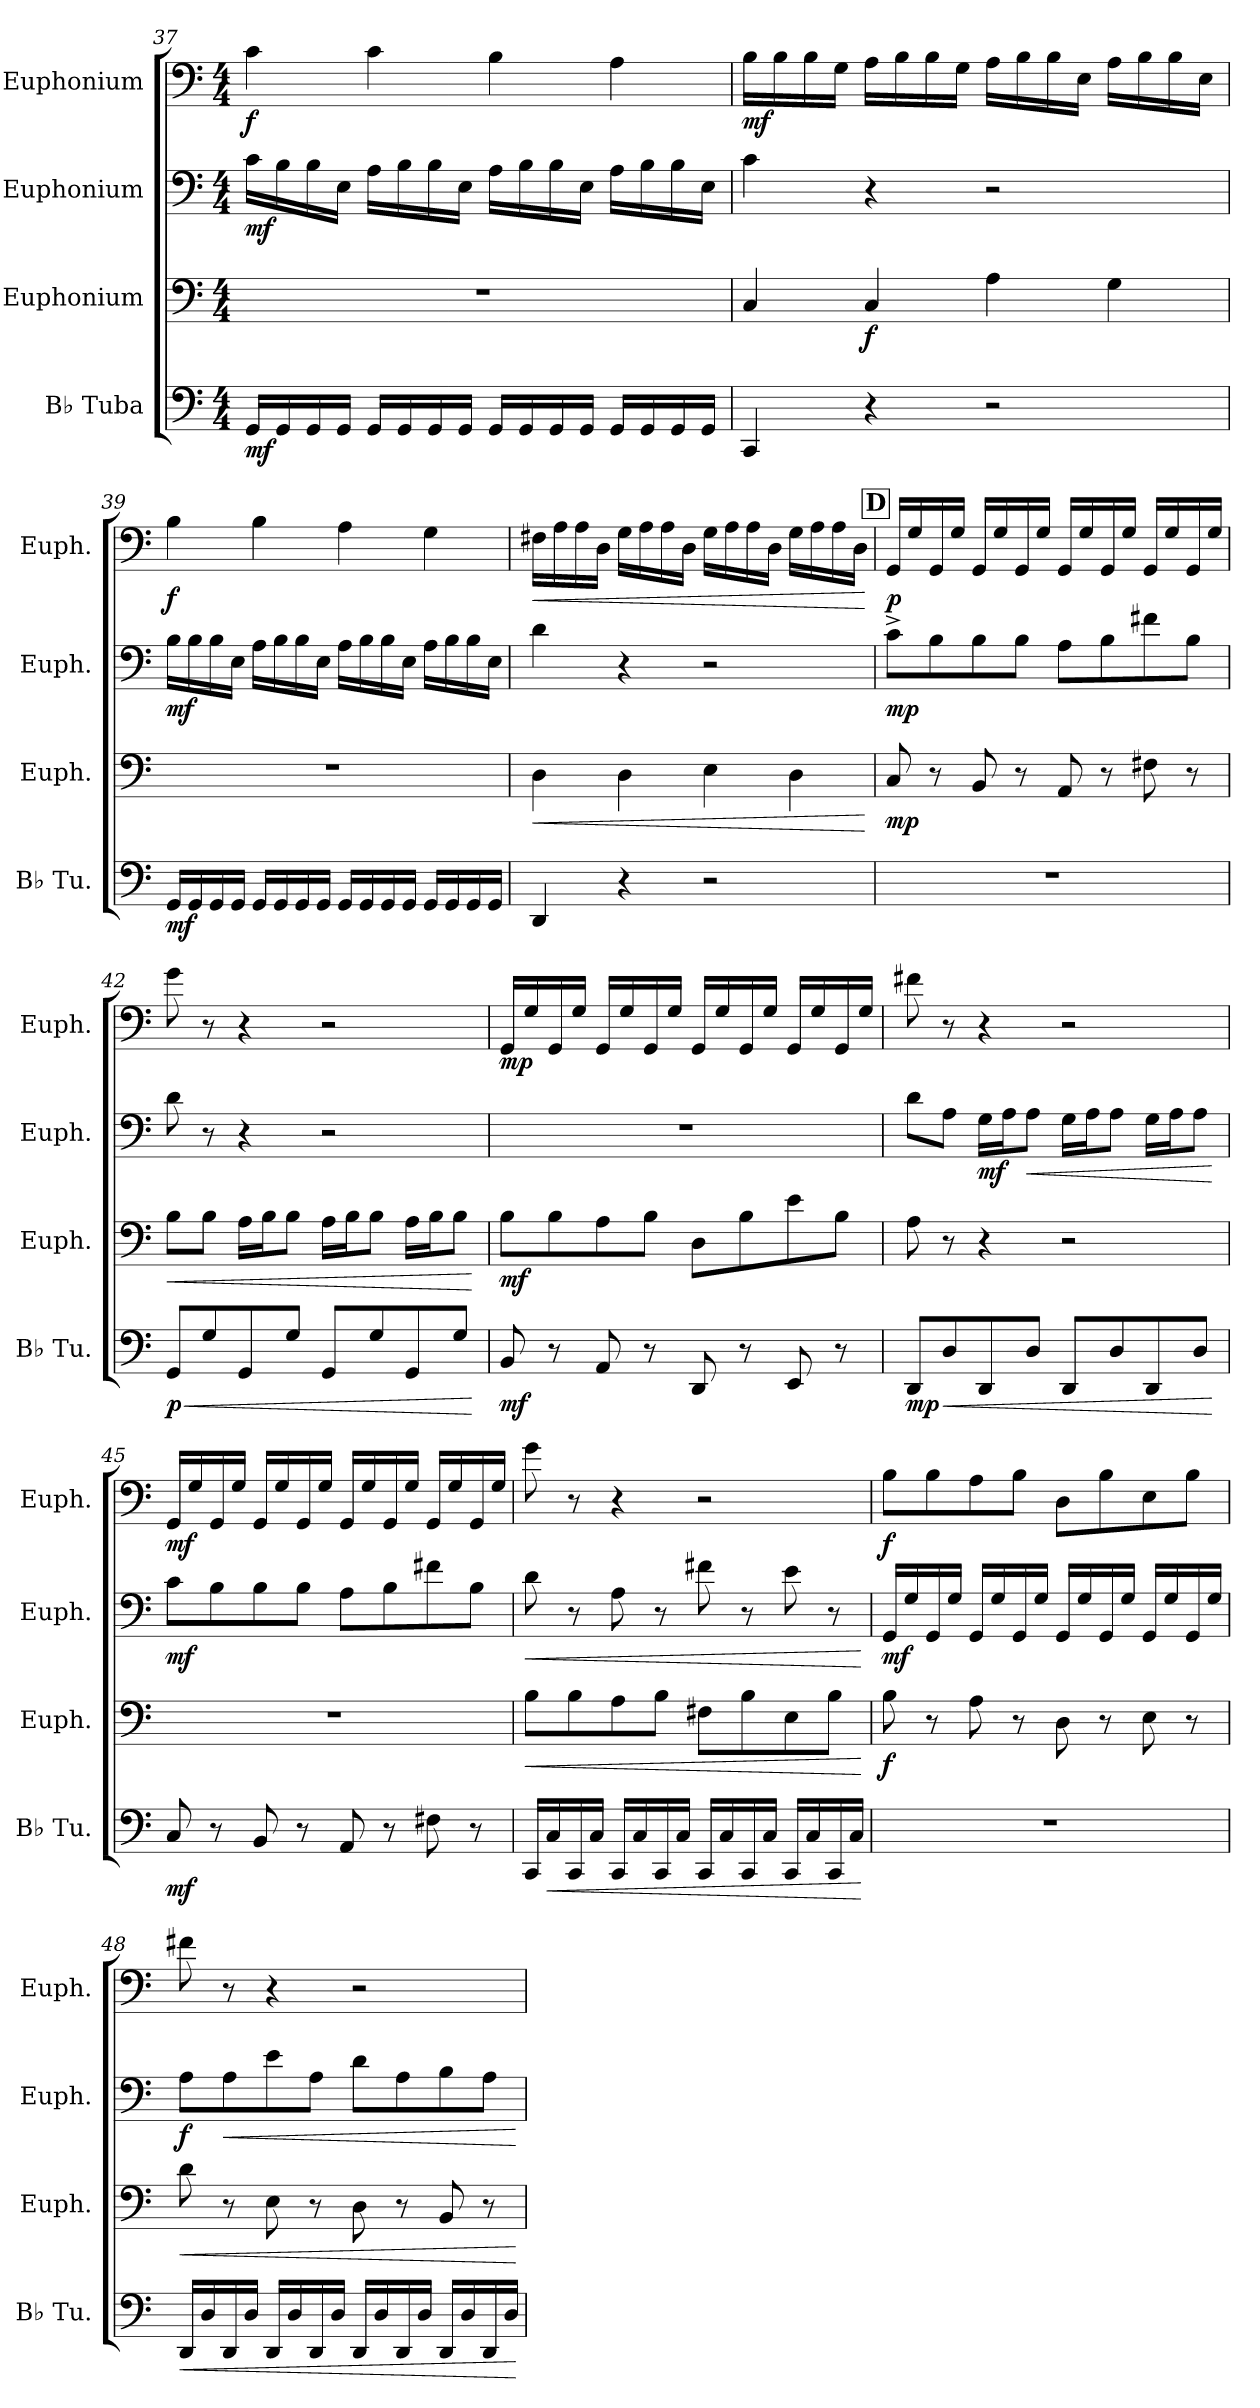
**kern	**dynam	**kern	**dynam	**kern	**dynam	**kern	**dynam
*part4	*part4	*part3	*part3	*part2	*part2	*part1	*part1
*staff4	*staff4	*staff3	*staff3	*staff2	*staff2	*staff1	*staff1
*I"B♭ Tuba	*	*I"Euphonium	*	*I"Euphonium	*	*I"Euphonium	*
*I'B♭ Tu.	*	*I'Euph.	*	*I'Euph.	*	*I'Euph.	*
*clefF4	*	*clefF4	*	*clefF4	*	*clefF4	*
*k[]	*	*k[]	*	*k[]	*	*k[]	*
*M4/4	*	*M4/4	*	*M4/4	*	*M4/4	*
=37	=37	=37	=37	=37	=37	=37	=37
!	!LO:DY:b	!	!	!	!LO:DY:b	!	!LO:DY:b
16GG/LL	mf	1r	.	16c\LL	mf	4c\	f
16GG/	.	.	.	16B\	.	.	.
16GG/	.	.	.	16B\	.	.	.
16GG/JJ	.	.	.	16E\JJ	.	.	.
16GG/LL	.	.	.	16A\LL	.	4c\	.
16GG/	.	.	.	16B\	.	.	.
16GG/	.	.	.	16B\	.	.	.
16GG/JJ	.	.	.	16E\JJ	.	.	.
16GG/LL	.	.	.	16A\LL	.	4B\	.
16GG/	.	.	.	16B\	.	.	.
16GG/	.	.	.	16B\	.	.	.
16GG/JJ	.	.	.	16E\JJ	.	.	.
16GG/LL	.	.	.	16A\LL	.	4A\	.
16GG/	.	.	.	16B\	.	.	.
16GG/	.	.	.	16B\	.	.	.
16GG/JJ	.	.	.	16E\JJ	.	.	.
!!LO:LB:g=z
=38	=38	=38	=38	=38	=38	=38	=38
!	!	!	!	!	!	!	!LO:DY:b
4CC/	.	4C/	.	4c\	.	16B\LL	mf
.	.	.	.	.	.	16B\	.
.	.	.	.	.	.	16B\	.
.	.	.	.	.	.	16G\JJ	.
!	!	!	!LO:DY:b	!	!	!	!
4r	.	4C/	f	4r	.	16A\LL	.
.	.	.	.	.	.	16B\	.
.	.	.	.	.	.	16B\	.
.	.	.	.	.	.	16G\JJ	.
2r	.	4A\	.	2r	.	16A\LL	.
.	.	.	.	.	.	16B\	.
.	.	.	.	.	.	16B\	.
.	.	.	.	.	.	16E\JJ	.
.	.	4G\	.	.	.	16A\LL	.
.	.	.	.	.	.	16B\	.
.	.	.	.	.	.	16B\	.
.	.	.	.	.	.	16E\JJ	.
=39	=39	=39	=39	=39	=39	=39	=39
!	!LO:DY:b	!	!	!	!LO:DY:b	!	!LO:DY:b
16GG/LL	mf	1r	.	16B\LL	mf	4B\	f
16GG/	.	.	.	16B\	.	.	.
16GG/	.	.	.	16B\	.	.	.
16GG/JJ	.	.	.	16E\JJ	.	.	.
16GG/LL	.	.	.	16A\LL	.	4B\	.
16GG/	.	.	.	16B\	.	.	.
16GG/	.	.	.	16B\	.	.	.
16GG/JJ	.	.	.	16E\JJ	.	.	.
16GG/LL	.	.	.	16A\LL	.	4A\	.
16GG/	.	.	.	16B\	.	.	.
16GG/	.	.	.	16B\	.	.	.
16GG/JJ	.	.	.	16E\JJ	.	.	.
16GG/LL	.	.	.	16A\LL	.	4G\	.
16GG/	.	.	.	16B\	.	.	.
16GG/	.	.	.	16B\	.	.	.
16GG/JJ	.	.	.	16E\JJ	.	.	.
!!LO:LB:g=z
=40	=40	=40	=40	=40	=40	=40	=40
!	!	!	!LO:HP:b	!	!	!	!LO:HP:b
4DD/	.	4D\	<	4d\	.	16F#X\LL	<
.	.	.	.	.	.	16A\	.
.	.	.	.	.	.	16A\	.
.	.	.	.	.	.	16D\JJ	.
4r	.	4D\	.	4r	.	16G\LL	.
.	.	.	.	.	.	16A\	.
.	.	.	.	.	.	16A\	.
.	.	.	.	.	.	16D\JJ	.
2r	.	4E\	.	2r	.	16G\LL	.
.	.	.	.	.	.	16A\	.
.	.	.	.	.	.	16A\	.
.	.	.	.	.	.	16D\JJ	.
.	.	4D\	.	.	.	16G\LL	.
.	.	.	.	.	.	16A\	.
.	.	.	.	.	.	16A\	.
.	.	.	.	.	.	16D\JJ	.
.	.	.	[	.	.	.	[
!!LO:REH:place=s1:a:B:fs=14:t=D
=41	=41	=41	=41	=41	=41	=41	=41
!	!	!	!LO:DY:b	!	!LO:DY:b	!	!LO:DY:b
1r	.	8C/	mp	8c^\L	mp	16GG/LL	p
.	.	.	.	.	.	16G/	.
.	.	8r	.	8B\	.	16GG/	.
.	.	.	.	.	.	16G/JJ	.
.	.	8BB/	.	8B\	.	16GG/LL	.
.	.	.	.	.	.	16G/	.
.	.	8r	.	8B\J	.	16GG/	.
.	.	.	.	.	.	16G/JJ	.
.	.	8AA/	.	8A\L	.	16GG/LL	.
.	.	.	.	.	.	16G/	.
.	.	8r	.	8B\	.	16GG/	.
.	.	.	.	.	.	16G/JJ	.
.	.	8F#X\	.	8f#X\	.	16GG/LL	.
.	.	.	.	.	.	16G/	.
.	.	8r	.	8B\J	.	16GG/	.
.	.	.	.	.	.	16G/JJ	.
=42	=42	=42	=42	=42	=42	=42	=42
!	!LO:HP:b	!	!LO:HP:b	!	!	!	!
!	!LO:DY:n=1:b	!	!	!	!	!	!
8GG/L	< p	8B\L	<	8d\	.	8g\	.
8G/	.	8B\J	.	8r	.	8r	.
8GG/	.	16A\LL	.	4r	.	4r	.
.	.	16B\J	.	.	.	.	.
8G/J	.	8B\J	.	.	.	.	.
8GG/L	.	16A\LL	.	2r	.	2r	.
.	.	16B\J	.	.	.	.	.
8G/	.	8B\J	.	.	.	.	.
8GG/	.	16A\LL	.	.	.	.	.
.	.	16B\J	.	.	.	.	.
8G/J	.	8B\J	.	.	.	.	.
.	[	.	[	.	.	.	.
!!LO:PB:g=z
=43	=43	=43	=43	=43	=43	=43	=43
!	!LO:DY:b	!	!LO:DY:b	!	!	!	!LO:DY:b
8BB/	mf	8B\L	mf	1r	.	16GG/LL	mp
.	.	.	.	.	.	16G/	.
8r	.	8B\	.	.	.	16GG/	.
.	.	.	.	.	.	16G/JJ	.
8AA/	.	8A\	.	.	.	16GG/LL	.
.	.	.	.	.	.	16G/	.
8r	.	8B\J	.	.	.	16GG/	.
.	.	.	.	.	.	16G/JJ	.
8DD/	.	8D\L	.	.	.	16GG/LL	.
.	.	.	.	.	.	16G/	.
8r	.	8B\	.	.	.	16GG/	.
.	.	.	.	.	.	16G/JJ	.
8EE/	.	8e\	.	.	.	16GG/LL	.
.	.	.	.	.	.	16G/	.
8r	.	8B\J	.	.	.	16GG/	.
.	.	.	.	.	.	16G/JJ	.
=44	=44	=44	=44	=44	=44	=44	=44
!	!LO:DY:b	!	!	!	!	!	!
8DD/L	mp	8A\	.	8d\L	.	8f#X\	.
!	!LO:HP:b	!	!	!	!	!	!
8D/	<	8r	.	8A\J	.	8r	.
!	!	!	!	!	!LO:DY:b	!	!
8DD/	.	4r	.	16G\LL	mf	4r	.
.	.	.	.	16A\J	.	.	.
!	!	!	!	!	!LO:HP:b	!	!
8D/J	.	.	.	8A\J	<	.	.
8DD/L	.	2r	.	16G\LL	.	2r	.
.	.	.	.	16A\J	.	.	.
8D/	.	.	.	8A\J	.	.	.
8DD/	.	.	.	16G\LL	.	.	.
.	.	.	.	16A\J	.	.	.
8D/J	.	.	.	8A\J	.	.	.
.	[	.	.	.	[	.	.
=45	=45	=45	=45	=45	=45	=45	=45
!	!LO:DY:b	!	!	!	!LO:DY:b	!	!LO:DY:b
8C/	mf	1r	.	8c\L	mf	16GG/LL	mf
.	.	.	.	.	.	16G/	.
8r	.	.	.	8B\	.	16GG/	.
.	.	.	.	.	.	16G/JJ	.
8BB/	.	.	.	8B\	.	16GG/LL	.
.	.	.	.	.	.	16G/	.
8r	.	.	.	8B\J	.	16GG/	.
.	.	.	.	.	.	16G/JJ	.
8AA/	.	.	.	8A\L	.	16GG/LL	.
.	.	.	.	.	.	16G/	.
8r	.	.	.	8B\	.	16GG/	.
.	.	.	.	.	.	16G/JJ	.
8F#X\	.	.	.	8f#X\	.	16GG/LL	.
.	.	.	.	.	.	16G/	.
8r	.	.	.	8B\J	.	16GG/	.
.	.	.	.	.	.	16G/JJ	.
!!LO:LB:g=z
=46	=46	=46	=46	=46	=46	=46	=46
!	!	!	!LO:HP:b	!	!LO:HP:b	!	!
16CC/LL	.	8B\L	<	8d\	<	8g\	.
!	!LO:HP:b	!	!	!	!	!	!
16C/	<	.	.	.	.	.	.
16CC/	.	8B\	.	8r	.	8r	.
16C/JJ	.	.	.	.	.	.	.
16CC/LL	.	8A\	.	8A\	.	4r	.
16C/	.	.	.	.	.	.	.
16CC/	.	8B\J	.	8r	.	.	.
16C/JJ	.	.	.	.	.	.	.
16CC/LL	.	8F#X\L	.	8f#X\	.	2r	.
16C/	.	.	.	.	.	.	.
16CC/	.	8B\	.	8r	.	.	.
16C/JJ	.	.	.	.	.	.	.
16CC/LL	.	8E\	.	8e\	.	.	.
16C/	.	.	.	.	.	.	.
16CC/	.	8B\J	.	8r	.	.	.
16C/JJ	.	.	.	.	.	.	.
.	[	.	[	.	[	.	.
=47	=47	=47	=47	=47	=47	=47	=47
!	!	!	!LO:DY:b	!	!LO:DY:b	!	!LO:DY:b
1r	.	8B\	f	16GG/LL	mf	8B\L	f
.	.	.	.	16G/	.	.	.
.	.	8r	.	16GG/	.	8B\	.
.	.	.	.	16G/JJ	.	.	.
.	.	8A\	.	16GG/LL	.	8A\	.
.	.	.	.	16G/	.	.	.
.	.	8r	.	16GG/	.	8B\J	.
.	.	.	.	16G/JJ	.	.	.
.	.	8D\	.	16GG/LL	.	8D\L	.
.	.	.	.	16G/	.	.	.
.	.	8r	.	16GG/	.	8B\	.
.	.	.	.	16G/JJ	.	.	.
.	.	8E\	.	16GG/LL	.	8E\	.
.	.	.	.	16G/	.	.	.
.	.	8r	.	16GG/	.	8B\J	.
.	.	.	.	16G/JJ	.	.	.
!!LO:LB:g=z
=48	=48	=48	=48	=48	=48	=48	=48
!	!LO:HP:b	!	!LO:HP:b	!	!LO:DY:b	!	!
16DD/LL	<	8d\	<	8A\L	f	8f#X\	.
16D/	.	.	.	.	.	.	.
!	!	!	!	!	!LO:HP:b	!	!
16DD/	.	8r	.	8A\	<	8r	.
16D/JJ	.	.	.	.	.	.	.
16DD/LL	.	8E\	.	8e\	.	4r	.
16D/	.	.	.	.	.	.	.
16DD/	.	8r	.	8A\J	.	.	.
16D/JJ	.	.	.	.	.	.	.
16DD/LL	.	8D\	.	8d\L	.	2r	.
16D/	.	.	.	.	.	.	.
16DD/	.	8r	.	8A\	.	.	.
16D/JJ	.	.	.	.	.	.	.
16DD/LL	.	8BB/	.	8B\	.	.	.
16D/	.	.	.	.	.	.	.
16DD/	.	8r	.	8A\J	.	.	.
16D/JJ	.	.	.	.	.	.	.
.	[	.	[	.	[	.	.
=	=	=	=	=	=	=	=
*-	*-	*-	*-	*-	*-	*-	*-
